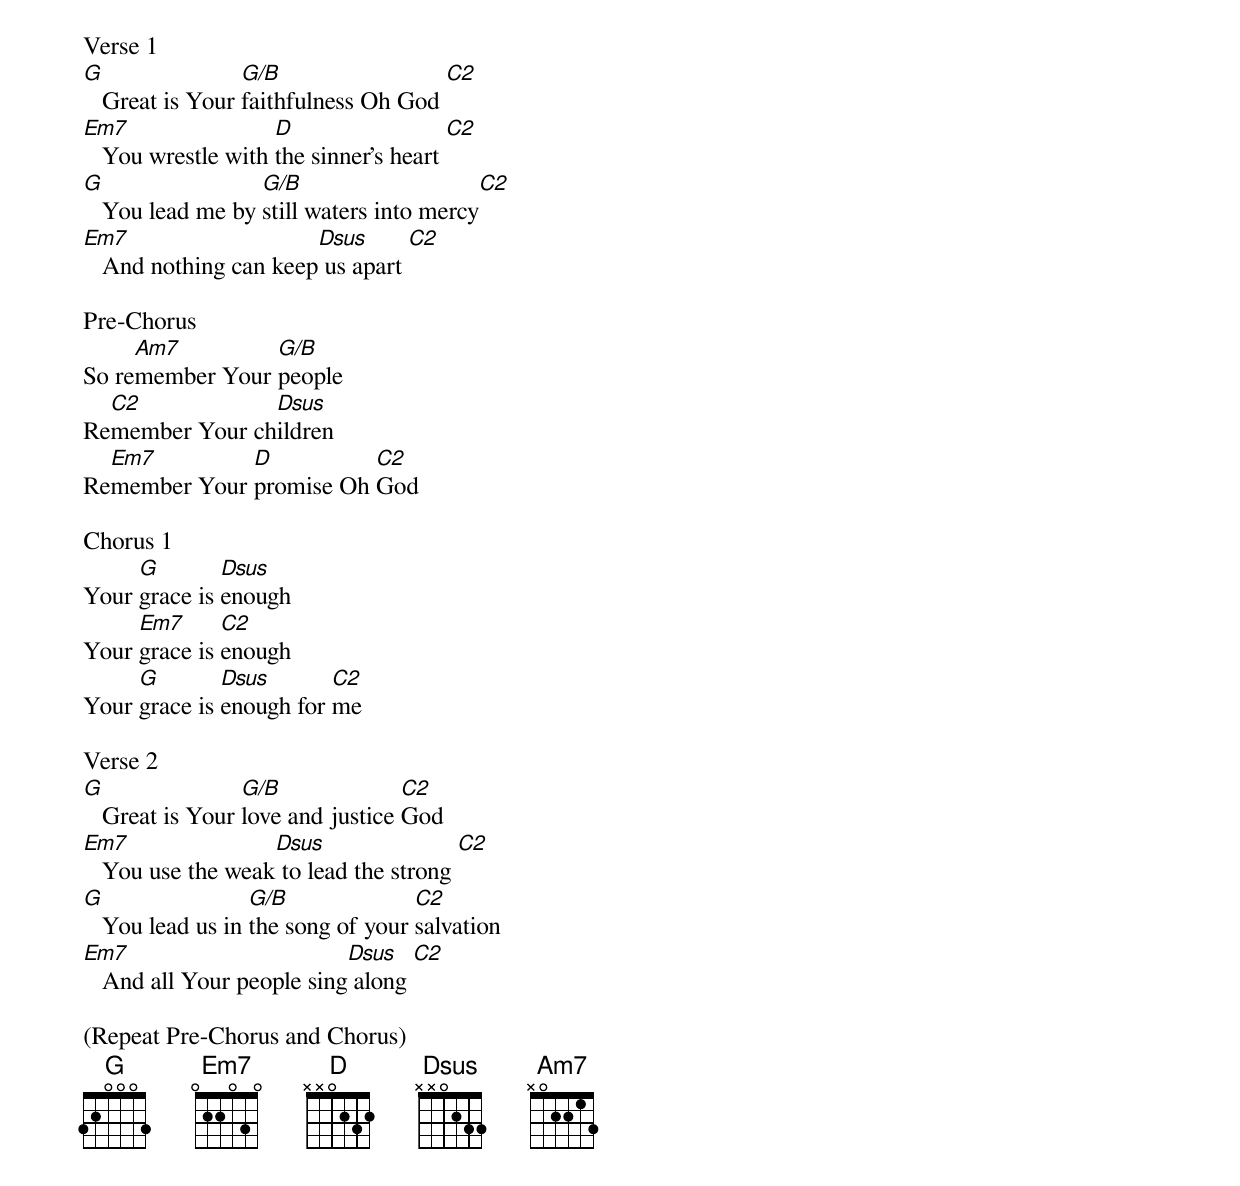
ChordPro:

Verse 1
[G]   Great is Your [G/B]faithfulness Oh God [C2]
[Em7]   You wrestle with [D]the sinner's heart [C2]
[G]   You lead me by [G/B]still waters into mercy[C2]
[Em7]   And nothing can keep[Dsus] us apart [C2]

Pre-Chorus
So re[Am7]member Your [G/B]people
Re[C2]member Your ch[Dsus]ildren
Re[Em7]member Your [D]promise Oh [C2]God

Chorus 1
Your [G]grace is [Dsus]enough
Your [Em7]grace is [C2]enough
Your [G]grace is [Dsus]enough for [C2]me

Verse 2
[G]   Great is Your [G/B]love and justice [C2]God
[Em7]   You use the weak[Dsus] to lead the strong [C2]
[G]   You lead us in [G/B]the song of your [C2]salvation
[Em7]   And all Your people sing[Dsus] along [C2]

(Repeat Pre-Chorus and Chorus)
